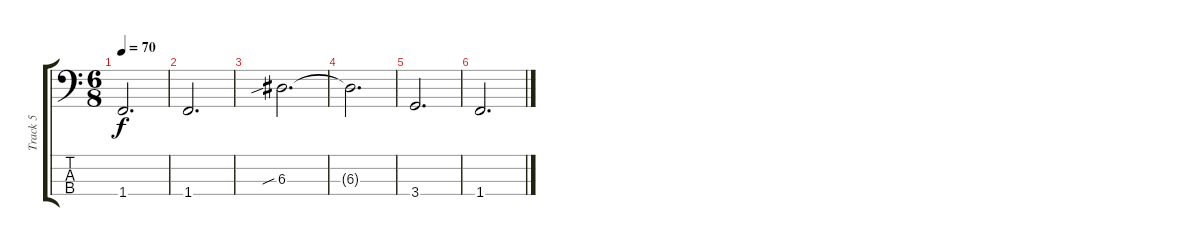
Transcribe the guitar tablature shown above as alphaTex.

\track ("Track 5" "Track 5") {instrument electricbassfinger}
\staff {score tabs}
\tuning (G2 D2 A1 E1) {hide}
\ts (6 8)
\tempo 70
\clef f4
\ks c
1.4.2{d dy f} |
1.4.2{d} |
6.3{sib}.2{d} |
6.3{t}.2{d} |
3.4.2{d} |
1.4.2{d}
